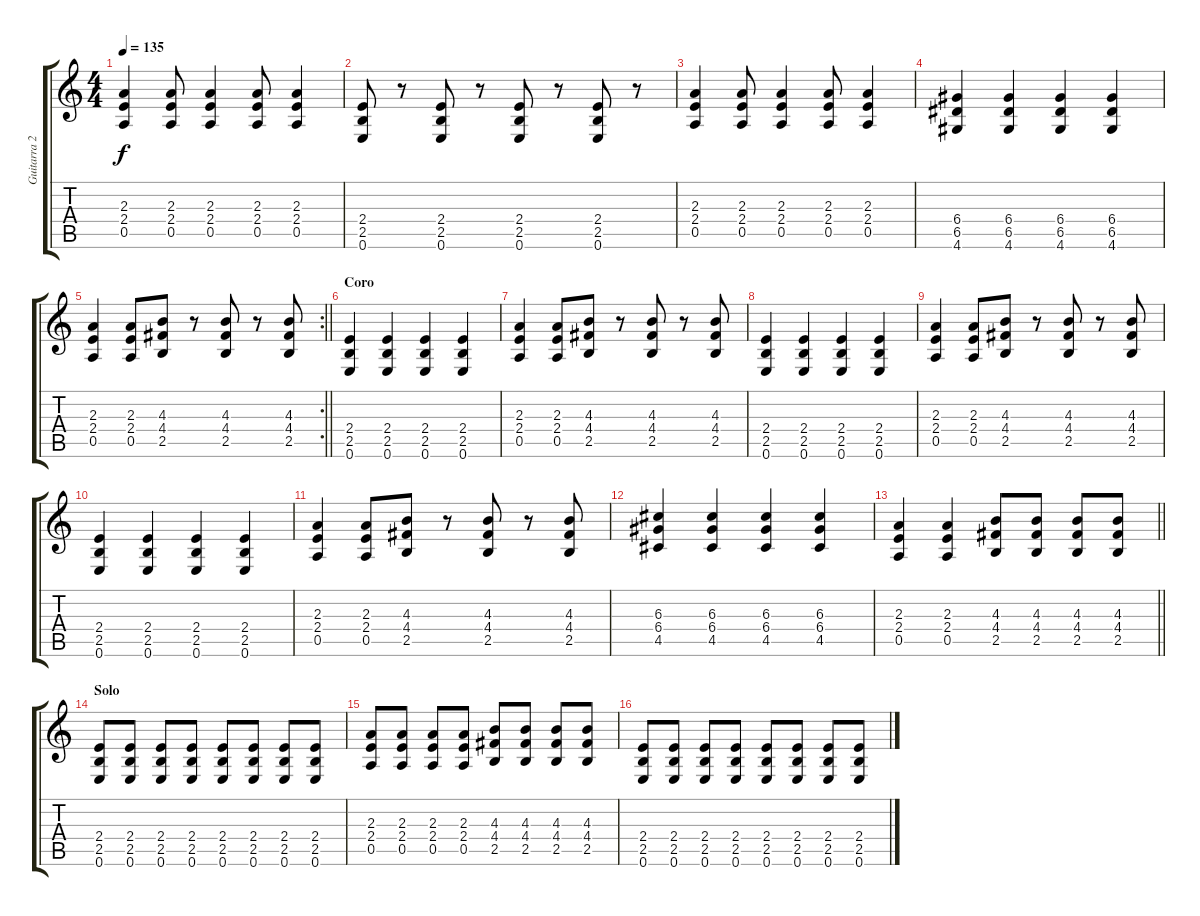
\track ("Guitarra 2" "Guitarra 2") {instrument electricguitarclean}
\staff {score tabs}
\tuning (E4 B3 G3 D3 A2 E2) {hide}
\ts (4 4)
\tempo 135
\clef g2
\ks c
(2.3 2.4 0.5).4{dy f} (2.3 2.4 0.5).8 (2.3 2.4 0.5).4 (2.3 2.4 0.5).8 (2.3 2.4 0.5).4 |
(2.4 2.5 0.6).8 r.8 (2.4 2.5 0.6).8 r.8 (2.4 2.5 0.6).8 r.8 (2.4 2.5 0.6).8 r.8 |
(2.3 2.4 0.5).4 (2.3 2.4 0.5).8 (2.3 2.4 0.5).4 (2.3 2.4 0.5).8 (2.3 2.4 0.5).4 |
(6.4 6.5 4.6).4 (6.4 6.5 4.6).4 (6.4 6.5 4.6).4 (6.4 6.5 4.6).4 |
\rc 2
\barLineRight lightlight
(2.3 2.4 0.5).4 (2.3 2.4 0.5).8 (4.3 4.4 2.5).8 r.8 (4.3 4.4 2.5).8 r.8 (4.3 4.4 2.5).8 |
\section ("" "Coro")
(2.4 2.5 0.6).4 (2.4 2.5 0.6).4 (2.4 2.5 0.6).4 (2.4 2.5 0.6).4 |
(2.3 2.4 0.5).4 (2.3 2.4 0.5).8 (4.3 4.4 2.5).8 r.8 (4.3 4.4 2.5).8 r.8 (4.3 4.4 2.5).8 |
(2.4 2.5 0.6).4 (2.4 2.5 0.6).4 (2.4 2.5 0.6).4 (2.4 2.5 0.6).4 |
(2.3 2.4 0.5).4 (2.3 2.4 0.5).8 (4.3 4.4 2.5).8 r.8 (4.3 4.4 2.5).8 r.8 (4.3 4.4 2.5).8 |
(2.4 2.5 0.6).4 (2.4 2.5 0.6).4 (2.4 2.5 0.6).4 (2.4 2.5 0.6).4 |
(2.3 2.4 0.5).4 (2.3 2.4 0.5).8 (4.3 4.4 2.5).8 r.8 (4.3 4.4 2.5).8 r.8 (4.3 4.4 2.5).8 |
(6.3 6.4 4.5).4 (6.3 6.4 4.5).4 (6.3 6.4 4.5).4 (6.3 6.4 4.5).4 |
\barLineRight lightlight
(2.3 2.4 0.5).4 (2.3 2.4 0.5).4 (4.3 4.4 2.5).8 (4.3 4.4 2.5).8 (4.3 4.4 2.5).8 (4.3 4.4 2.5).8 |
\section ("" "Solo")
(2.4 2.5 0.6).8 (2.4 2.5 0.6).8 (2.4 2.5 0.6).8 (2.4 2.5 0.6).8 (2.4 2.5 0.6).8 (2.4 2.5 0.6).8 (2.4 2.5 0.6).8 (2.4 2.5 0.6).8 |
(2.3 2.4 0.5).8 (2.3 2.4 0.5).8 (2.3 2.4 0.5).8 (2.3 2.4 0.5).8 (4.3 4.4 2.5).8 (4.3 4.4 2.5).8 (4.3 4.4 2.5).8 (4.3 4.4 2.5).8 |
(2.4 2.5 0.6).8 (2.4 2.5 0.6).8 (2.4 2.5 0.6).8 (2.4 2.5 0.6).8 (2.4 2.5 0.6).8 (2.4 2.5 0.6).8 (2.4 2.5 0.6).8 (2.4 2.5 0.6).8
